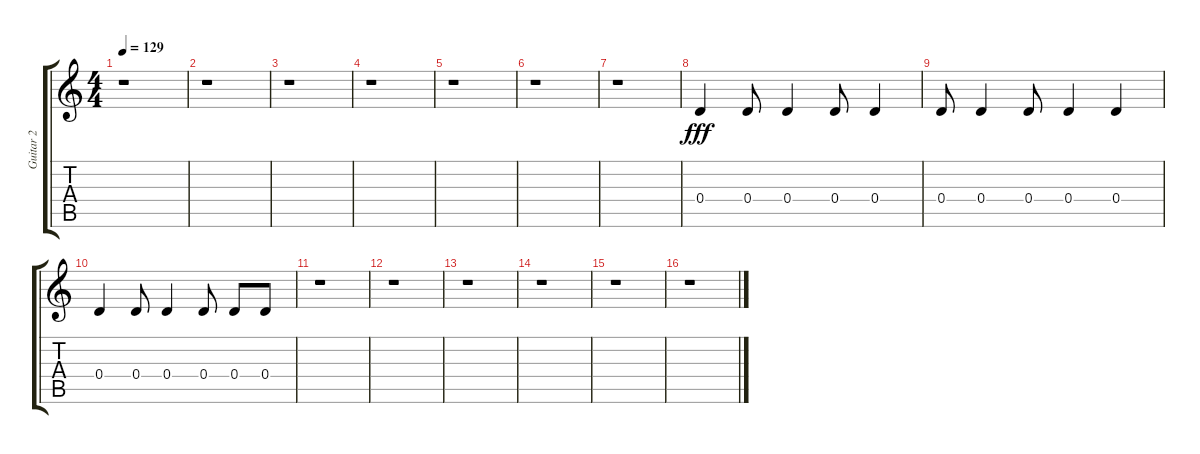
\track ("Guitar 2" "Guitar 2") {instrument distortionguitar}
\staff {score tabs}
\tuning (E4 B3 G3 D3 A2 E2) {hide}
\ts (4 4)
\tempo 129
\clef g2
\ks c
r.1{dy fff} |
r.1 |
r.1 |
r.1 |
r.1 |
r.1 |
r.1 |
0.4.4 0.4.8 0.4.4 0.4.8 0.4.4 |
0.4.8 0.4.4 0.4.8 0.4.4 0.4.4 |
0.4.4 0.4.8 0.4.4 0.4.8 0.4.8 0.4.8 |
r.1 |
r.1 |
r.1 |
r.1 |
r.1 |
r.1
